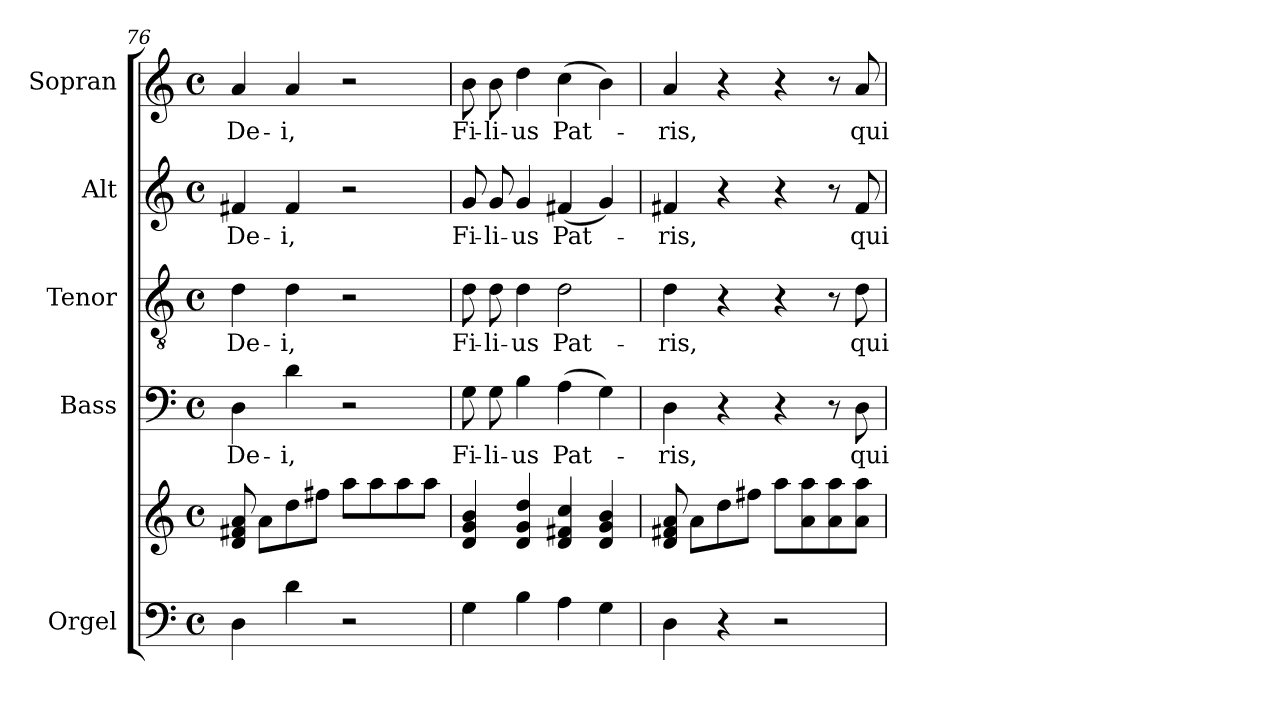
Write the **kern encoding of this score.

**kern	**kern	**kern	**text	**kern	**text	**kern	**text	**kern	**text
*part5	*part5	*part4	*part4	*part3	*part3	*part2	*part2	*part1	*part1
*staff6	*staff5	*staff4	*staff4	*staff3	*staff3	*staff2	*staff2	*staff1	*staff1
*I"Orgel	*	*I"Bass	*	*I"Tenor	*	*I"Alt	*	*I"Sopran	*
*I'Org.	*	*I'B.	*	*I'T.	*	*I'A.	*	*I'S.	*
*clefF4	*clefG2	*clefF4	*	*clefGv2	*	*clefG2	*	*clefG2	*
*k[]	*k[]	*k[]	*	*k[]	*	*k[]	*	*k[]	*
*C:	*C:	*C:	*	*C:	*	*C:	*	*C:	*
*M4/4	*M4/4	*M4/4	*	*M4/4	*	*M4/4	*	*M4/4	*
*met(c)	*met(c)	*met(c)	*	*met(c)	*	*met(c)	*	*met(c)	*
=76	=76	=76	=76	=76	=76	=76	=76	=76	=76
!	!	!	!LO:LY:b	!	!LO:LY:b	!	!LO:LY:b	!	!LO:LY:b
4D\	8d/ 8f#X/ 8a/	4D\	De-	4d\	De-	4f#X/	De-	4a/	De-
.	8a\L	.	.	.	.	.	.	.	.
!	!	!	!LO:LY:b	!	!LO:LY:b	!	!LO:LY:b	!	!LO:LY:b
4d\	8dd\	4d\	-i,	4d\	-i,	4f#/	-i,	4a/	-i,
.	8ff#X\J	.	.	.	.	.	.	.	.
2r	8aa\L	2r	.	2r	.	2r	.	2r	.
.	8aa\	.	.	.	.	.	.	.	.
.	8aa\	.	.	.	.	.	.	.	.
.	8aa\J	.	.	.	.	.	.	.	.
=77	=77	=77	=77	=77	=77	=77	=77	=77	=77
!	!	!	!LO:LY:b	!	!LO:LY:b	!	!LO:LY:b	!	!LO:LY:b
4G\	4d/ 4g/ 4b/	8G\	Fi-	8d\	Fi-	8g/	Fi-	8b\	Fi-
!	!	!	!LO:LY:b	!	!LO:LY:b	!	!LO:LY:b	!	!LO:LY:b
.	.	8G\	-li-	8d\	-li-	8g/	-li-	8b\	-li-
!	!	!	!LO:LY:b	!	!LO:LY:b	!	!LO:LY:b	!	!LO:LY:b
4B\	4d/ 4g/ 4dd/	4B\	-us	4d\	-us	4g/	-us	4dd\	-us
!	!	!	!LO:LY:b	!	!LO:LY:b	!	!LO:LY:b	!	!LO:LY:b
4A\	4d/ 4f#X/ 4cc/	(>4A\	Pat-	2d\	Pat-	(<4f#X/	Pat-	(>4cc\	Pat-
4G\	4d/ 4g/ 4b/	4G\)	.	.	.	4g/)	.	4b\)	.
=78	=78	=78	=78	=78	=78	=78	=78	=78	=78
!	!	!	!LO:LY:b	!	!LO:LY:b	!	!LO:LY:b	!	!LO:LY:b
4D\	8d/ 8f#X/ 8a/	4D\	-ris,	4d\	-ris,	4f#X/	-ris,	4a/	-ris,
.	8a\L	.	.	.	.	.	.	.	.
4r	8dd\	4r	.	4r	.	4r	.	4r	.
.	8ff#X\J	.	.	.	.	.	.	.	.
2r	8aa\L	4r	.	4r	.	4r	.	4r	.
.	8a\ 8aa\	.	.	.	.	.	.	.	.
.	8a\ 8aa\	8r	.	8r	.	8r	.	8r	.
!	!	!	!LO:LY:b	!	!LO:LY:b	!	!LO:LY:b	!	!LO:LY:b
.	8a\ 8aa\J	8D\	qui	8d\	qui	8f#/	qui	8a/	qui
=	=	=	=	=	=	=	=	=	=
*-	*-	*-	*-	*-	*-	*-	*-	*-	*-
